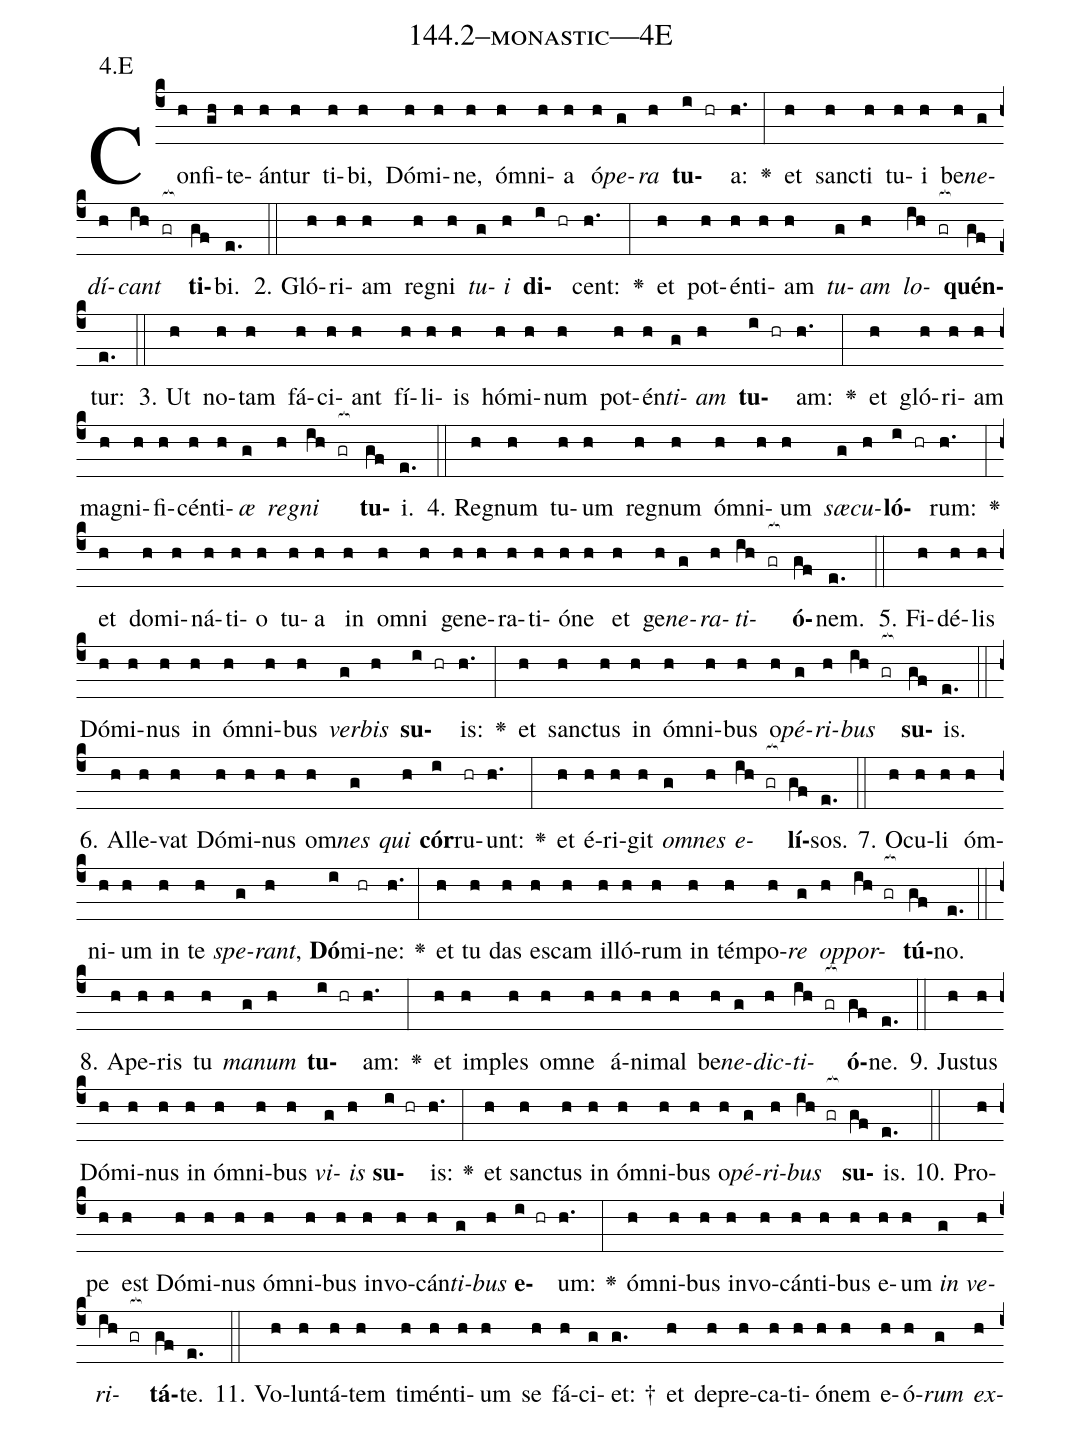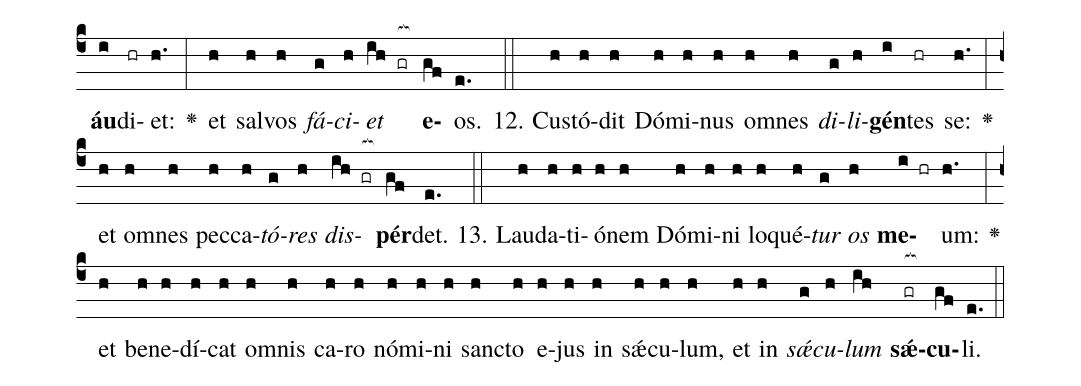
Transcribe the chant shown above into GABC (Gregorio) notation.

name: 144.2--monastic---4E;
annotation: 4.E;
%%
(c4)Con(h)fi(gh)te(h)án(h)tur(h) ti(h)bi,(h) Dó(h)mi(h)ne,(h) óm(h)ni(h)a(h) ó(h)<i>pe</i>(g)<i>ra</i>(h) <b>tu</b>(i hr)a:(h.) <v>\greheightstar</v>(:) et(h) sanc(h)ti(h) tu(h)i(h) be(h)<i>ne</i>(g)<i>dí</i>(h)<i>cant</i>(ih gr[ocb:1{]) <b>ti</b>(gf[ocb:0}])bi.(e.) (::)
2. Gló(h)ri(h)am(h) re(h)gni(h) <i>tu</i>(g)<i>i</i>(h) <b>di</b>(i hr)cent:(h.) <v>\greheightstar</v>(:) et(h) pot(h)én(h)ti(h)am(h) <i>tu</i>(g)<i>am</i>(h) <i>lo</i>(ih gr[ocb:1{])<b>quén</b>(gf[ocb:0}])tur:(e.) (::)
3. Ut(h) no(h)tam(h) fá(h)ci(h)ant(h) fí(h)li(h)is(h) hó(h)mi(h)num(h) pot(h)én(h)<i>ti</i>(g)<i>am</i>(h) <b>tu</b>(i hr)am:(h.) <v>\greheightstar</v>(:) et(h) gló(h)ri(h)am(h) ma(h)gni(h)fi(h)cén(h)ti(h)<i>æ</i>(g) <i>re</i>(h)<i>gni</i>(ih gr[ocb:1{]) <b>tu</b>(gf[ocb:0}])i.(e.) (::)
4. Re(h)gnum(h) tu(h)um(h) re(h)gnum(h) óm(h)ni(h)um(h) <i>sæ</i>(g)<i>cu</i>(h)<b>ló</b>(i hr)rum:(h.) <v>\greheightstar</v>(:) et(h) do(h)mi(h)ná(h)ti(h)o(h) tu(h)a(h) in(h) om(h)ni(h) ge(h)ne(h)ra(h)ti(h)ó(h)ne(h) et(h) ge(h)<i>ne</i>(g)<i>ra</i>(h)<i>ti</i>(ih gr[ocb:1{])<b>ó</b>(gf[ocb:0}])nem.(e.) (::)
5. Fi(h)dé(h)lis(h) Dó(h)mi(h)nus(h) in(h) óm(h)ni(h)bus(h) <i>ver</i>(g)<i>bis</i>(h) <b>su</b>(i hr)is:(h.) <v>\greheightstar</v>(:) et(h) sanc(h)tus(h) in(h) óm(h)ni(h)bus(h) o(h)<i>pé</i>(g)<i>ri</i>(h)<i>bus</i>(ih gr[ocb:1{]) <b>su</b>(gf[ocb:0}])is.(e.) (::)
6. Al(h)le(h)vat(h) Dó(h)mi(h)nus(h) om(h)<i>nes</i>(g) <i>qui</i>(h) <b>cór</b>(i)ru(hr)unt:(h.) <v>\greheightstar</v>(:) et(h) é(h)ri(h)git(h) <i>om</i>(g)<i>nes</i>(h) <i>e</i>(ih gr[ocb:1{])<b>lí</b>(gf[ocb:0}])sos.(e.) (::)
7. O(h)cu(h)li(h) óm(h)ni(h)um(h) in(h) te(h) <i>spe</i>(g)<i>rant</i>,(h) <b>Dó</b>(i)mi(hr)ne:(h.) <v>\greheightstar</v>(:) et(h) tu(h) das(h) es(h)cam(h) il(h)ló(h)rum(h) in(h) tém(h)po(h)<i>re</i>(g) <i>op</i>(h)<i>por</i>(ih gr[ocb:1{])<b>tú</b>(gf[ocb:0}])no.(e.) (::)
8. A(h)pe(h)ris(h) tu(h) <i>ma</i>(g)<i>num</i>(h) <b>tu</b>(i hr)am:(h.) <v>\greheightstar</v>(:) et(h) im(h)ples(h) om(h)ne(h) á(h)ni(h)mal(h) be(h)<i>ne</i>(g)<i>dic</i>(h)<i>ti</i>(ih gr[ocb:1{])<b>ó</b>(gf[ocb:0}])ne.(e.) (::)
9. Jus(h)tus(h) Dó(h)mi(h)nus(h) in(h) óm(h)ni(h)bus(h) <i>vi</i>(g)<i>is</i>(h) <b>su</b>(i hr)is:(h.) <v>\greheightstar</v>(:) et(h) sanc(h)tus(h) in(h) óm(h)ni(h)bus(h) o(h)<i>pé</i>(g)<i>ri</i>(h)<i>bus</i>(ih gr[ocb:1{]) <b>su</b>(gf[ocb:0}])is.(e.) (::)
10. Pro(h)pe(h) est(h) Dó(h)mi(h)nus(h) óm(h)ni(h)bus(h) in(h)vo(h)cán(h)<i>ti</i>(g)<i>bus</i>(h) <b>e</b>(i hr)um:(h.) <v>\greheightstar</v>(:) óm(h)ni(h)bus(h) in(h)vo(h)cán(h)ti(h)bus(h) e(h)um(h) <i>in</i>(g) <i>ve</i>(h)<i>ri</i>(ih gr[ocb:1{])<b>tá</b>(gf[ocb:0}])te.(e.) (::)
11. Vo(h)lun(h)tá(h)tem(h) ti(h)mén(h)ti(h)um(h) se(h) fá(h)ci(g)et: †(g.) et(h) de(h)pre(h)ca(h)ti(h)ó(h)nem(h) e(h)ó(h)<i>rum</i>(g) <i>ex</i>(h)<b>áu</b>(i)di(hr)et:(h.) <v>\greheightstar</v>(:) et(h) sal(h)vos(h) <i>fá</i>(g)<i>ci</i>(h)<i>et</i>(ih gr[ocb:1{]) <b>e</b>(gf[ocb:0}])os.(e.) (::)
12. Cus(h)tó(h)dit(h) Dó(h)mi(h)nus(h) om(h)nes(h) <i>di</i>(g)<i>li</i>(h)<b>gén</b>(i)tes(hr) se:(h.) <v>\greheightstar</v>(:) et(h) om(h)nes(h) pec(h)ca(h)<i>tó</i>(g)<i>res</i>(h) <i>dis</i>(ih gr[ocb:1{])<b>pér</b>(gf[ocb:0}])det.(e.) (::)
13. Lau(h)da(h)ti(h)ó(h)nem(h) Dó(h)mi(h)ni(h) lo(h)qué(h)<i>tur</i>(g) <i>os</i>(h) <b>me</b>(i hr)um:(h.) <v>\greheightstar</v>(:) et(h) be(h)ne(h)dí(h)cat(h) om(h)nis(h) ca(h)ro(h) nó(h)mi(h)ni(h) sanc(h)to(h) e(h)jus(h) in(h) sǽ(h)cu(h)lum,(h) et(h) in(h) <i>sǽ</i>(g)<i>cu</i>(h)<i>lum</i>(ih) <b>sǽ</b>(gr[ocb:1{])<b>cu</b>(gf[ocb:0}])li.(e.) (::)
